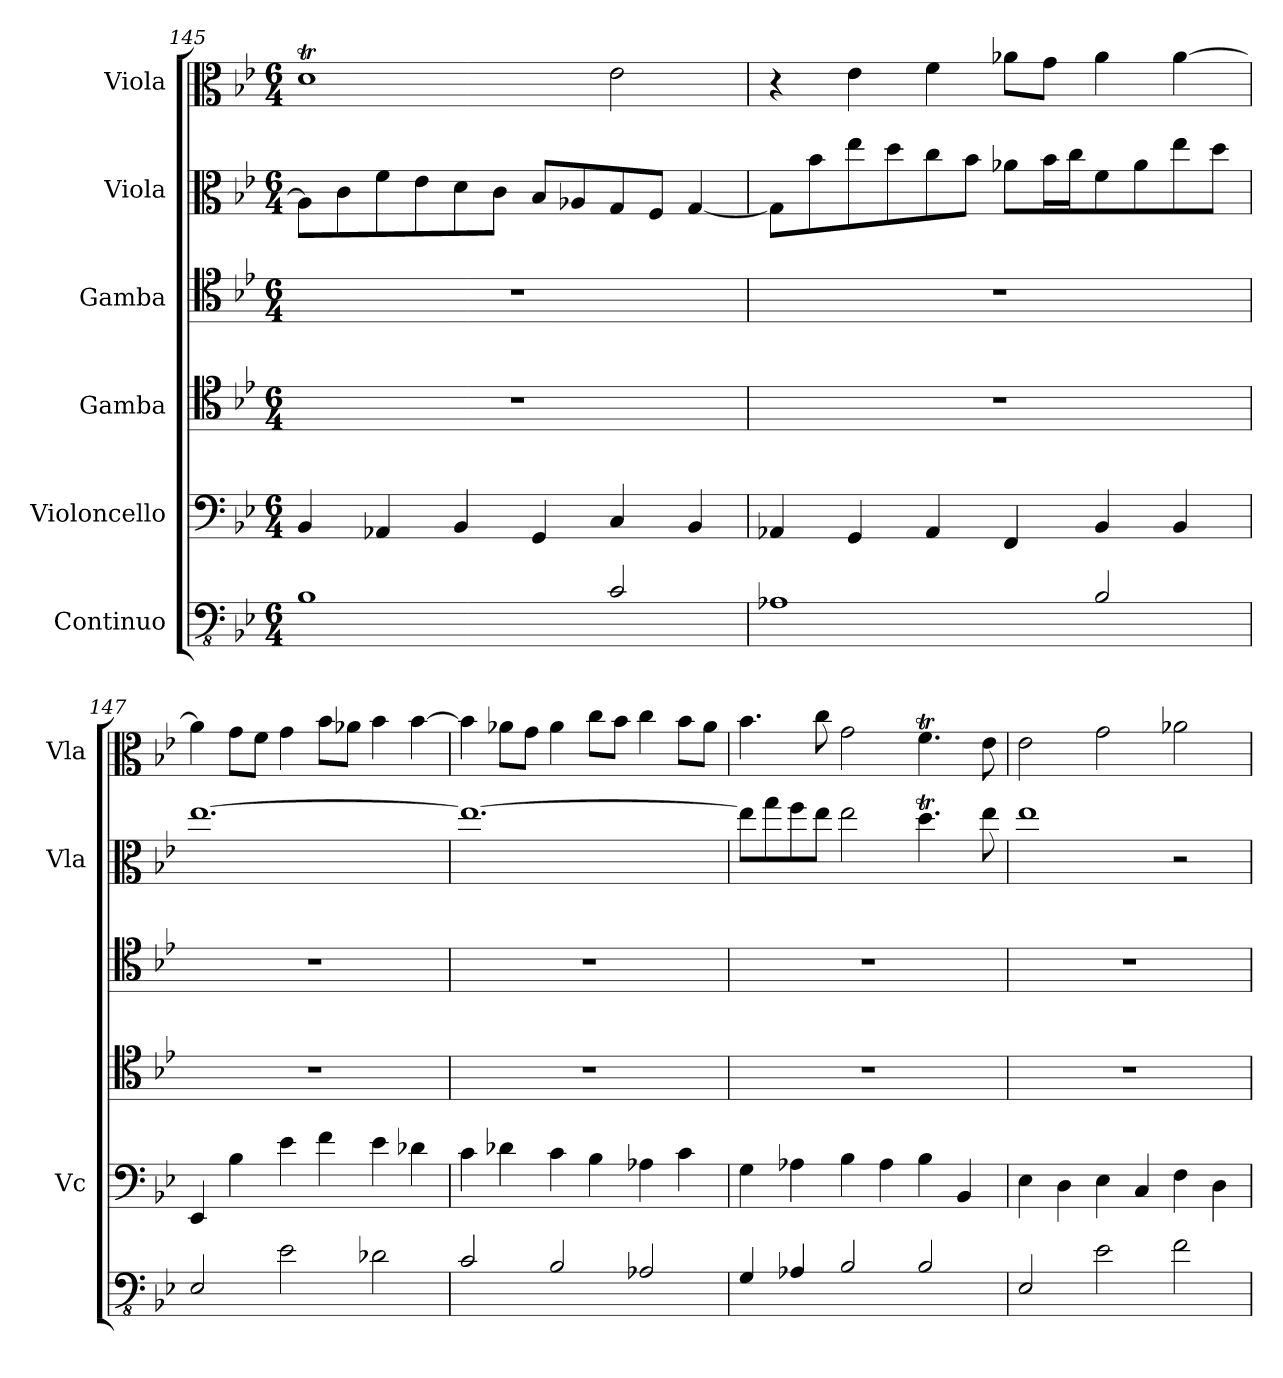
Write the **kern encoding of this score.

**kern	**kern	**kern	**kern	**kern	**kern
*part6	*part5	*part4	*part3	*part2	*part1
*staff6	*staff5	*staff4	*staff3	*staff2	*staff1
*I"Continuo	*I"Violoncello	*I"Gamba	*I"Gamba	*I"Viola	*I"Viola
*	*I'Vc	*	*	*I'Vla	*I'Vla
*clefFv4	*clefF4	*clefC4	*clefC4	*clefC3	*clefC3
*ITrd7c12	*	*	*	*	*
*k[b-e-]	*k[b-e-]	*k[b-e-]	*k[b-e-]	*k[b-e-]	*k[b-e-]
*M6/4	*M6/4	*M6/4	*M6/4	*M6/4	*M6/4
=145	=145	=145	=145	=145	=145
1BBB-	4BB-/	1.r	1.r	8A-\L]	1dt
.	.	.	.	8c\	.
.	4AA-X/	.	.	8f\	.
.	.	.	.	8e-\	.
.	4BB-/	.	.	8d\	.
.	.	.	.	8c\J	.
.	4GG/	.	.	8B-/L	.
.	.	.	.	8A-X/	.
2CC/	4C/	.	.	8G/	2e-\
.	.	.	.	8F/J	.
.	4BB-/	.	.	[4G/	.
=146	=146	=146	=146	=146	=146
1AAA-X	4AA-X/	1.r	1.r	8G\L]	4r
.	.	.	.	8b-\	.
.	4GG/	.	.	8ee-\	4e-\
.	.	.	.	8dd\	.
.	4AA-/	.	.	8cc\	4f\
.	.	.	.	8b-\J	.
.	4FF/	.	.	8a-X\L	8a-X\L
.	.	.	.	16b-\L	8g\J
.	.	.	.	16cc\J	.
2BBB-/	4BB-/	.	.	8f\	4a-\
.	.	.	.	8a-\	.
.	4BB-/	.	.	8ee-\	[4a-\
.	.	.	.	8dd\J	.
!!LO:LB:g=z
=147	=147	=147	=147	=147	=147
2EEE-/	4EE-/	1.r	1.r	[1.ee-	4a-\]
.	4B-\	.	.	.	8g\L
.	.	.	.	.	8f\J
2EE-\	4e-\	.	.	.	4g\
.	4f\	.	.	.	8b-\L
.	.	.	.	.	8a-X\J
2DD-X\	4e-\	.	.	.	4b-\
.	4d-X\	.	.	.	[4b-\
=148	=148	=148	=148	=148	=148
2CC/	4c\	1.r	1.r	1.ee-_	4b-\]
.	4d-X\	.	.	.	8a-X\L
.	.	.	.	.	8g\J
2BBB-/	4c\	.	.	.	4a-\
.	4B-\	.	.	.	8cc\L
.	.	.	.	.	8b-\J
2AAA-X/	4A-X\	.	.	.	4cc\
.	4c\	.	.	.	8b-\L
.	.	.	.	.	8a-\J
=149	=149	=149	=149	=149	=149
4GGG/	4G\	1.r	1.r	8ee-\L]	4.b-\
.	.	.	.	8gg\	.
4AAA-X/	4A-X\	.	.	8ff\	.
.	.	.	.	8ee-\J	8cc\
2BBB-/	4B-\	.	.	2ee-\	2g\
.	4A-\	.	.	.	.
2BBB-/	4B-\	.	.	4.ddt\	4.fT\
.	4BB-/	.	.	.	.
.	.	.	.	8ee-\	8e-\
=150	=150	=150	=150	=150	=150
2EEE-/	4E-\	1.r	1.r	1ee-	2e-\
.	4D\	.	.	.	.
2EE-\	4E-\	.	.	.	2g\
.	4C/	.	.	.	.
2FF\	4F\	.	.	2r	2a-X\
.	4D\	.	.	.	.
=	=	=	=	=	=
*-	*-	*-	*-	*-	*-
